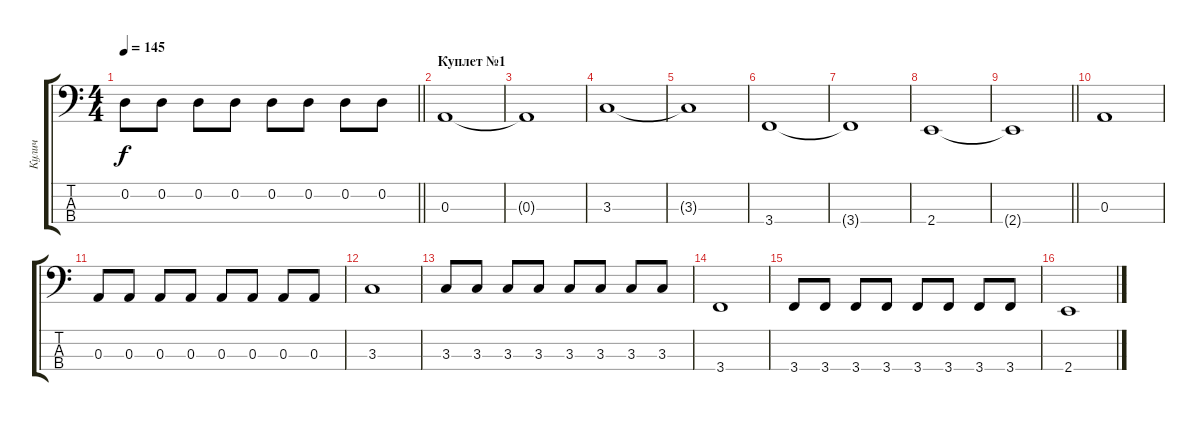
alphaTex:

\track ("Кулич" "Кулич") {instrument electricbassfinger}
\staff {score tabs}
\tuning (G2 D2 A1 D1) {hide}
\ts (4 4)
\tempo 145
\clef f4
\barLineRight lightlight
\ks c
0.2.8{dy f} 0.2.8 0.2.8 0.2.8 0.2.8 0.2.8 0.2.8 0.2.8 |
\section ("" "Куплет №1")
0.3.1 |
0.3{t}.1 |
3.3.1 |
3.3{t}.1 |
3.4.1 |
3.4{t}.1 |
2.4.1 |
\barLineRight lightlight
2.4{t}.1 |
0.3.1 |
0.3.8 0.3.8 0.3.8 0.3.8 0.3.8 0.3.8 0.3.8 0.3.8 |
3.3.1 |
3.3.8 3.3.8 3.3.8 3.3.8 3.3.8 3.3.8 3.3.8 3.3.8 |
3.4.1 |
3.4.8 3.4.8 3.4.8 3.4.8 3.4.8 3.4.8 3.4.8 3.4.8 |
2.4.1
